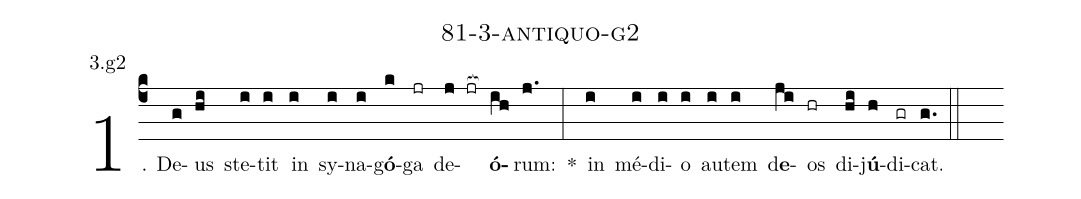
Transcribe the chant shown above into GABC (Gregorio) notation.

name: 81-3-antiquo-g2;
annotation: 3.g2;
%%
(c4)1. De(g)us(hi) ste(i)tit(i) in(i) sy(i)na(i)g<b>ó</b>(k)ga(jr) de(j jr[ocb:1{])<b>ó</b>(ih[ocb:0}])rum:(j.) *(:) in(i) mé(i)di(i)o(i) au(i)tem(i) d<b>e</b>(ji)os(hr) di(hi)j<b>ú</b>(h)di(gr)cat.(g.) (::)
